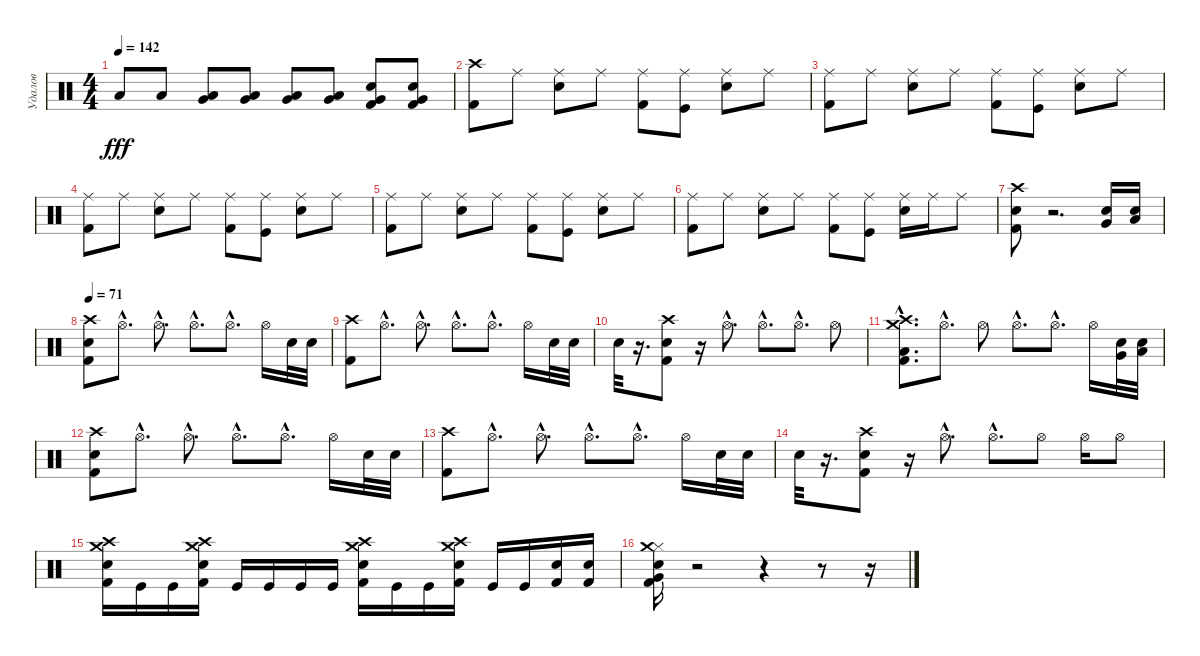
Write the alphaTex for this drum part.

\track ("Удалов" "Удалов") {instrument percussion}
\staff {score}
\articulation defaults
\ts (4 4)
\tempo 142
\clef neutral
\ks c "Low Floor Tom (hit)".8{dy fff} "Low Floor Tom (hit)".8
("Low Floor Tom (hit)" "Very Low Tom (hit)").8 ("Low Floor Tom (hit)" "Very Low Tom (hit)").8 ("Very Low Tom (hit)" "Low Tom (hit)").8 ("Very Low Tom (hit)" "Low Tom (hit)").8 ("Kick (hit) 2" "Very Low Tom (hit)" "Snare (hit) 2").8 ("Kick (hit) 2" "Very Low Tom (hit)" "Snare (hit) 2").8 |
("Crash high (hit)" "Kick (hit) 2").8 "Ride (middle)".8 ("Snare (hit) 2" "Ride (middle)").8 "Ride (middle)".8 ("Kick (hit) 2" "Ride (middle)").8 ("Kick (hit)" "Ride (middle)").8 ("Snare (hit) 2" "Ride (middle)").8 "Ride (middle)".8 |
("Kick (hit) 2" "Ride (middle)").8 "Ride (middle)".8 ("Snare (hit) 2" "Ride (middle)").8 "Ride (middle)".8 ("Kick (hit) 2" "Ride (middle)").8 ("Kick (hit)" "Ride (middle)").8 ("Snare (hit) 2" "Ride (middle)").8 "Ride (middle)".8 |
("Kick (hit) 2" "Ride (middle)").8 "Ride (middle)".8 ("Snare (hit) 2" "Ride (middle)").8 "Ride (middle)".8 ("Kick (hit) 2" "Ride (middle)").8 ("Kick (hit)" "Ride (middle)").8 ("Snare (hit) 2" "Ride (middle)").8 "Ride (middle)".8 |
("Kick (hit) 2" "Ride (middle)").8 "Ride (middle)".8 ("Snare (hit) 2" "Ride (middle)").8 "Ride (middle)".8 ("Kick (hit) 2" "Ride (middle)").8 ("Kick (hit)" "Ride (middle)").8 ("Snare (hit) 2" "Ride (middle)").8 "Ride (middle)".8 |
("Ride (middle)" "Kick (hit) 2").8 "Ride (middle)".8 ("Ride (middle)" "Snare (hit) 2").8 "Ride (middle)".8 ("Kick (hit) 2" "Ride (middle)").8 ("Kick (hit)" "Ride (middle)").8 ("Snare (hit) 2" "Ride (middle)").16 "Ride (middle)".16 "Ride (middle)".8 |
("Crash high (hit)" "Snare (hit) 2" "Kick (hit) 2").8 r.2{d} ("Very Low Tom (hit)" "Electric Snare (hit)").16 ("Low Floor Tom (hit)" "Electric Snare (hit)").16 |
\tempo 71
("Crash high (hit)" "Snare (hit) 2" "Kick (hit) 2").8 "Hi-Hat (open)"{hac}.8{d} "Hi-Hat (open)"{hac}.8{d} "Hi-Hat (open)"{hac}.8{d} "Hi-Hat (open)"{hac}.8{d} "Hi-Hat (open)".16 "Electric Snare (hit)".32 "Electric Snare (hit)".32 |
("Crash high (hit)" "Kick (hit) 2").8 "Hi-Hat (open)"{hac}.8{d} "Hi-Hat (open)"{hac}.8{d} "Hi-Hat (open)"{hac}.8{d} "Hi-Hat (open)"{hac}.8{d} "Hi-Hat (open)".16 "Electric Snare (hit)".32 "Electric Snare (hit)".32 |
"Electric Snare (hit)".32 r.16{d} ("Crash high (hit)" "Snare (hit) 2" "Kick (hit) 2").8 r.16 "Hi-Hat (open)"{hac}.8{d} "Hi-Hat (open)"{hac}.8{d} "Hi-Hat (open)"{hac}.8{d} "Hi-Hat (open)".8 |
("Crash high (hit)"{hac} "Low Floor Tom (hit)"{hac} "Kick (hit) 2"{hac} "Crash medium (hit)"{hac}).8{d} "Hi-Hat (open)"{hac}.8{d} "Hi-Hat (open)".8 "Hi-Hat (open)"{hac}.8{d} "Hi-Hat (open)"{hac}.8{d} "Hi-Hat (open)".16 ("Electric Snare (hit)" "Very Low Tom (hit)").32 ("Electric Snare (hit)" "Low Floor Tom (hit)").32 |
("Crash high (hit)" "Snare (hit) 2" "Kick (hit) 2").8 "Hi-Hat (open)"{hac}.8{d} "Hi-Hat (open)"{hac}.8{d} "Hi-Hat (open)"{hac}.8{d} "Hi-Hat (open)"{hac}.8{d} "Hi-Hat (open)".16 "Electric Snare (hit)".32 "Electric Snare (hit)".32 |
("Crash high (hit)" "Kick (hit) 2").8 "Hi-Hat (open)"{hac}.8{d} "Hi-Hat (open)"{hac}.8{d} "Hi-Hat (open)"{hac}.8{d} "Hi-Hat (open)"{hac}.8{d} "Hi-Hat (open)".16 "Electric Snare (hit)".32 "Electric Snare (hit)".32 |
"Electric Snare (hit)".32 r.16{d} ("Crash high (hit)" "Snare (hit) 2" "Kick (hit) 2").8 r.16 "Hi-Hat (open)"{hac}.8{d} "Hi-Hat (open)"{hac}.8{d} "Hi-Hat (open)".8 "Hi-Hat (open)".16 "Hi-Hat (open)".8 |
("Crash high (hit)" "Crash medium (hit)" "Electric Snare (hit)" "Kick (hit) 2").16 "Kick (hit)".16 "Kick (hit)".16 ("Crash high (hit)" "Crash medium (hit)" "Snare (hit) 2" "Kick (hit) 2").16 "Kick (hit)".16 "Kick (hit)".16 "Kick (hit)".16 "Kick (hit)".16 ("Crash medium (hit)" "Crash high (hit)" "Snare (hit) 2" "Kick (hit) 2").16 "Kick (hit)".16 "Kick (hit)".16 ("Crash medium (hit)" "Crash high (hit)" "Snare (hit) 2" "Kick (hit) 2").16 "Kick (hit)".16 "Kick (hit)".16 ("Kick (hit) 2" "Snare (hit) 2").16 ("Kick (hit) 2" "Snare (hit) 2").16 |
("Very Low Tom (hit)" "Kick (hit) 2" "Hi-Hat (closed)" "Crash medium (hit)" "Snare (hit) 2").16 r.2 r.4 r.8 r.16
